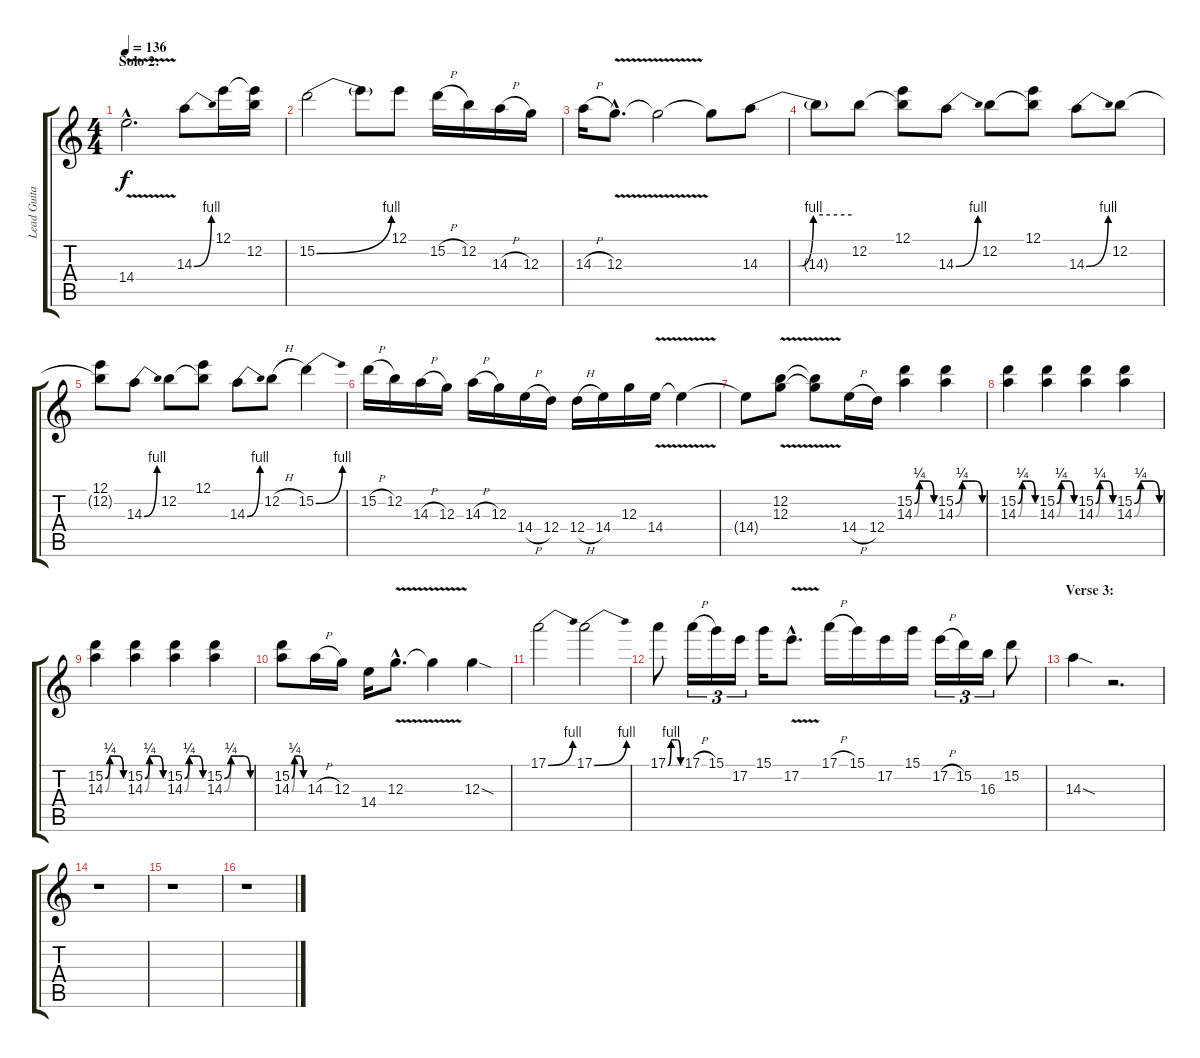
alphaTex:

\track ("Lead Guitar II" "Lead Guita") {instrument distortionguitar}
\staff {score tabs}
\tuning (E4 B3 G3 D3 A2 E2) {hide}
\ts (4 4)
\section ("" "Solo 2:")
\tempo 136
\clef g2
\ks c
14.4{v hac}.2{d dy f} 14.3{be (bend 0 0 60 4)}.8 12.1.16 (12.1{t} 12.2).16 |
15.2{be (bend 0 0 60 4)}.2 15.2{t}.8 12.1.8 15.2{h}.16 12.2.16 14.3{h}.16 12.3.16 |
14.3{h}.16 12.3{v hac}.8{d} 12.3{t}.2 12.3{t}.8 14.3{be (custom 0 0 25 0 35 4 60 4)}.8 |
14.3{t}.8 12.2.8 (12.1 12.2{t}).8 14.3{be (bend 0 0 60 4)}.8 12.2.8 (12.1 12.2{t}).8 14.3{be (bend 0 0 60 4)}.8 12.2.8 |
(12.1 12.2{t}).8 14.3{be (bend 0 0 60 4)}.8 12.2.8 (12.1 12.2{t}).8 14.3{be (bend 0 0 60 4)}.8 12.2{h}.8 15.2{be (bend 0 0 60 4)}.4 |
15.2{h}.16 12.2.16 14.3{h}.16 12.3.16 14.3{h}.16 12.3.16 14.4{h}.16 12.4.16 12.4{h}.16 14.4.16 12.3.16 14.4{v}.16 14.4{t}.4 |
14.4{t}.8 (12.2{v} 12.3).8 (12.2{t} 12.3{t}).8 14.4{h}.16 12.4.16 (15.2{be (custom 0 0 15 1 30 1 45 1 60 0)} 14.3{be (custom 0 0 15 1 30 1 45 1 60 0)}).4 (15.2{be (custom 0 0 15 1 30 1 45 1 60 0)} 14.3{be (custom 0 0 15 1 30 1 45 1 60 0)}).4 |
(15.2{be (custom 0 0 15 1 30 1 45 1 60 0)} 14.3{be (custom 0 0 15 1 30 1 45 1 60 0)}).4 (15.2{be (custom 0 0 15 1 30 1 45 1 60 0)} 14.3{be (custom 0 0 15 1 30 1 45 1 60 0)}).4 (15.2{be (custom 0 0 15 1 30 1 45 1 60 0)} 14.3{be (custom 0 0 15 1 30 1 45 1 60 0)}).4 (15.2{be (custom 0 0 15 1 30 1 45 1 60 0)} 14.3{be (custom 0 0 15 1 30 1 45 1 60 0)}).4 |
(15.2{be (custom 0 0 15 1 30 1 45 1 60 0)} 14.3{be (custom 0 0 15 1 30 1 45 1 60 0)}).4 (15.2{be (custom 0 0 15 1 30 1 45 1 60 0)} 14.3{be (custom 0 0 15 1 30 1 45 1 60 0)}).4 (15.2{be (custom 0 0 15 1 30 1 45 1 60 0)} 14.3{be (custom 0 0 15 1 30 1 45 1 60 0)}).4 (15.2{be (custom 0 0 15 1 30 1 45 1 60 0)} 14.3{be (custom 0 0 15 1 30 1 45 1 60 0)}).4 |
(15.2{be (custom 0 0 15 1 30 1 45 1 60 0)} 14.3{be (custom 0 0 15 1 30 1 45 1 60 0)}).8 14.3{h}.16 12.3.16 14.4.16 12.3{v hac}.8{d} 12.3{t}.4 12.3{sod}.4 |
17.1{be (bend 0 0 60 4)}.2 17.1{be (bend 0 0 60 4)}.2 |
17.1{be (custom 0 0 15 4 30 4 45 4 60 0)}.8 17.1{h}.16{tu (3 2)} 15.1.16{tu (3 2)} 17.2.16{tu (3 2)} 15.1.16 17.2{v hac}.8{d} 17.1{h}.16 15.1.16 17.2.16 15.1.16 17.2{h}.16{tu (3 2)} 15.2.16{tu (3 2)} 16.3.16{tu (3 2)} 15.2.8 |
\section ("" "Verse 3:")
14.3{sod}.4 r.2{d} |
r.1 |
r.1 |
r.1
